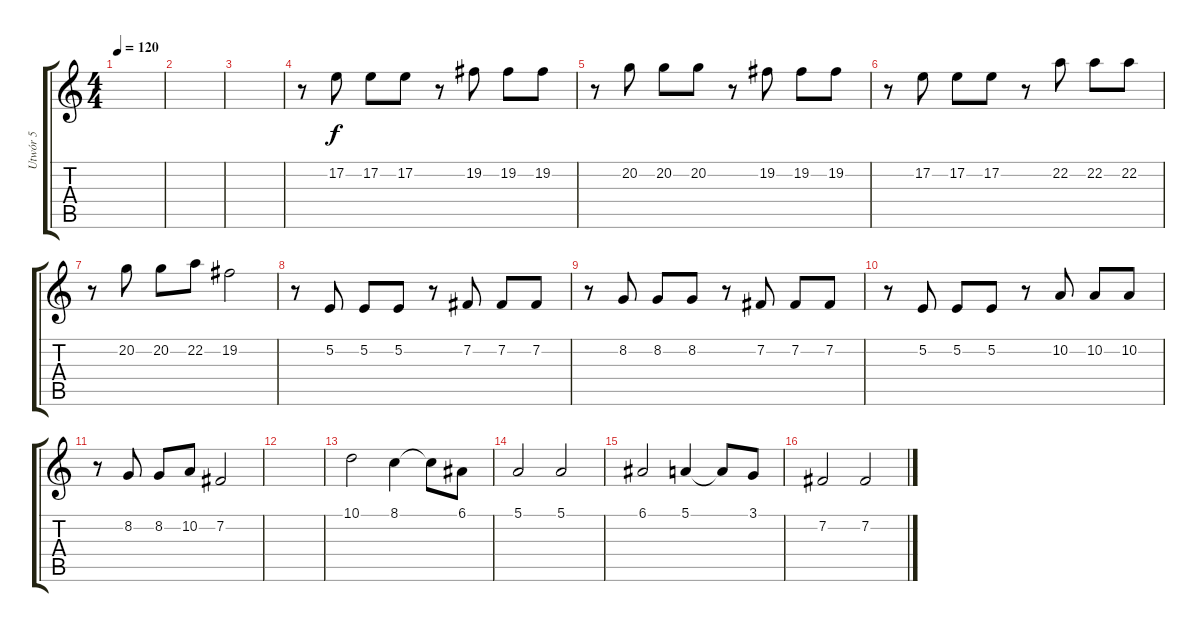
\track ("Utwór 5" "Utwór 5") {instrument pad4choir}
\staff {score tabs}
\tuning (E4 B3 G3 D3 A2 E2) {hide}
\ts (4 4)
\tempo 120
\clef g2
\ks c
|
|
|
r.8 17.2.8 17.2.8 17.2.8 r.8 19.2.8 19.2.8 19.2.8 |
r.8 20.2.8 20.2.8 20.2.8 r.8 19.2.8 19.2.8 19.2.8 |
r.8 17.2.8 17.2.8 17.2.8 r.8 22.2.8 22.2.8 22.2.8 |
r.8 20.2.8 20.2.8 22.2.8 19.2.2 |
r.8 5.2.8 5.2.8 5.2.8 r.8 7.2.8 7.2.8 7.2.8 |
r.8 8.2.8 8.2.8 8.2.8 r.8 7.2.8 7.2.8 7.2.8 |
r.8 5.2.8 5.2.8 5.2.8 r.8 10.2.8 10.2.8 10.2.8 |
r.8 8.2.8 8.2.8 10.2.8 7.2.2 |
|
10.1.2 8.1.4 8.1{t}.8 6.1.8 |
5.1.2 5.1.2 |
6.1.2 5.1.4 5.1{t}.8 3.1.8 |
7.2.2 7.2.2
